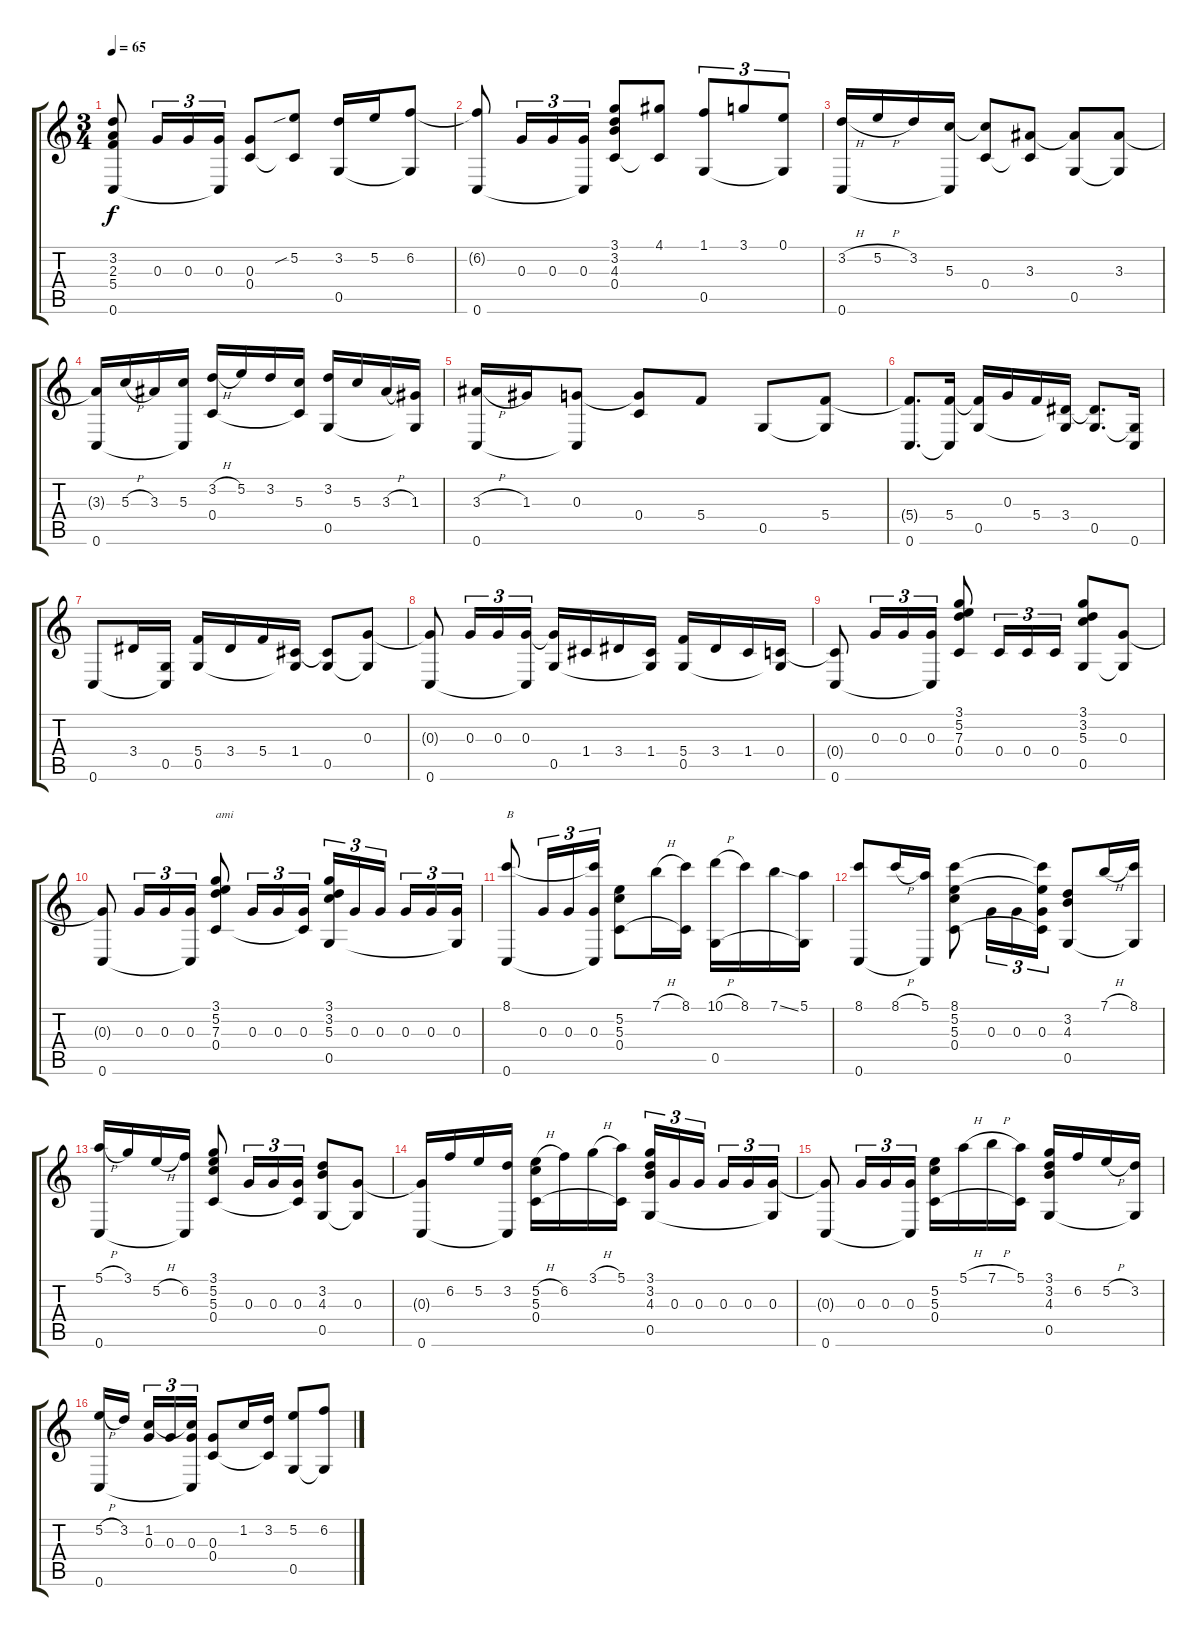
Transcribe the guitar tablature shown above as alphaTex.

\track "" {instrument acousticguitarsteel}
\staff {score tabs}
\tuning (E4 B3 G3 C3 G2 C2) {hide}
\ts (3 4)
\tempo 65
\clef g2
\ks c
(3.2 2.3 5.4 0.6).8{dy f} 0.3.16{tu (3 2)} 0.3.16{tu (3 2)} (0.3 0.6{t}).16{tu (3 2)} (0.3 0.4).8 (5.2{sib} 0.4{t}).8 (3.2 0.5).16 5.2.16 (6.2 0.5{t}).8 |
(6.2{t} 0.6).8 0.3.16{tu (3 2)} 0.3.16{tu (3 2)} (0.3 0.6{t}).16{tu (3 2)} (3.1 3.2 4.3 0.4).8 (4.1 0.4{t}).8 (1.1 0.5).8{tu (3 2)} 3.1.8{tu (3 2)} (0.1 0.5{t}).8{tu (3 2)} |
(3.2{h} 0.6).16 5.2{h}.16 3.2.16 (5.3 0.6{t}).16 (5.3{t} 0.4).8 (3.3 0.4{t}).8 (3.3{t} 0.5).8 (3.3 0.5{t}).8 |
(3.3{t} 0.6).16 5.3{h}.16 3.3.16 (5.3 0.6{t}).16 (3.2{h} 0.4).16 5.2.16 3.2.16 (5.3 0.4{t}).16 (3.2 0.5).16 5.3.16 3.3{h}.16 (1.3 0.5{t}).16 |
(3.3{h} 0.6).16 1.3.16 (0.3 0.6{t}).8 (0.3{t} 0.4).8 5.4.8 0.5.8 (5.4 0.5{t}).8 |
(5.4{t} 0.6).8{d} (5.4 0.6{t}).16 (5.4{t} 0.5).16 0.3.16 5.4.16 (3.4 0.5{t}).16 (3.4{t} 0.5).8{d} (0.5{t} 0.6).16 |
0.6.8 3.4.16 (0.5 0.6{t}).16 (5.4 0.5).16 3.4.16 5.4.16 (1.4 0.5{t}).16 (1.4{t} 0.5).8 (0.3 0.5{t}).8 |
(0.3{t} 0.6).8 0.3.16{tu (3 2)} 0.3.16{tu (3 2)} (0.3 0.6{t}).16{tu (3 2)} (0.3{t} 0.5).16 1.4.16 3.4.16 (1.4 0.5{t}).16 (5.4 0.5).16 3.4.16 1.4.16 (0.4 0.5{t}).16 |
(0.4{t} 0.6).8 0.3.16{tu (3 2)} 0.3.16{tu (3 2)} (0.3 0.6{t}).16{tu (3 2)} (3.1 5.2 7.3 0.4).8 0.4.16{tu (3 2)} 0.4.16{tu (3 2)} 0.4.16{tu (3 2)} (3.1 3.2 5.3 0.5).8 (0.3 0.5{t}).8 |
(0.3{t} 0.6).8 0.3.16{tu (3 2)} 0.3.16{tu (3 2)} (0.3 0.6{t}).16{tu (3 2)} (3.1 5.2 7.3 0.4).8{txt "ami"} 0.3.16{tu (3 2)} 0.3.16{tu (3 2)} (0.3 0.4{t}).16{tu (3 2)} (3.1 3.2 5.3 0.5).16{tu (3 2)} 0.3.16{tu (3 2)} 0.3.16{tu (3 2) beam splitsecondary} 0.3.16{tu (3 2)} 0.3.16{tu (3 2)} (0.3 0.5{t}).16{tu (3 2)} |
(8.1 0.6).8{txt "B"} 0.3.16{tu (3 2)} 0.3.16{tu (3 2)} (8.1{t} 0.3 0.6{t}).16{tu (3 2)} (5.2 5.3 0.4).8 7.1{h}.16 (8.1 0.4{t}).16 (10.1{h} 0.5).16 8.1.16 7.1{ss}.16 (5.1 0.5{t}).16 |
(8.1 0.6).8 8.1{h}.16 (5.1 0.6{t}).16 (8.1 5.2 5.3 0.4).8 0.3.16{tu (3 2)} 0.3.16{tu (3 2)} (8.1{t} 5.2{t} 0.3 0.4{t}).16{tu (3 2)} (3.2 4.3 0.5).8 7.1{h}.16 (8.1 0.5{t}).16 |
(5.1{h} 0.6).16 3.1.16 5.2{h}.16 (6.2 0.6{t}).16 (3.1 5.2 5.3 0.4).8 0.3.16{tu (3 2)} 0.3.16{tu (3 2)} (0.3 0.4{t}).16{tu (3 2)} (3.2 4.3 0.5).8 (0.3 0.5{t}).8 |
(0.3{t} 0.6).16 6.2.16 5.2.16 (3.2 0.6{t}).16 (5.2{h} 5.3 0.4).16 6.2.16 3.1{h}.16 (5.1 0.4{t}).16 (3.1 3.2 4.3 0.5).16{tu (3 2)} 0.3.16{tu (3 2)} 0.3.16{tu (3 2) beam splitsecondary} 0.3.16{tu (3 2)} 0.3.16{tu (3 2)} (0.3 0.5{t}).16{tu (3 2)} |
(0.3{t} 0.6).8 0.3.16{tu (3 2)} 0.3.16{tu (3 2)} (0.3 0.6{t}).16{tu (3 2)} (5.2 5.3 0.4).16 5.1{h}.16 7.1{h}.16 (5.1 0.4{t}).16 (3.1 3.2 4.3 0.5).16 6.2.16 5.2{h}.16 (3.2 0.5{t}).16 |
(5.2{h} 0.6).16 3.2.16{beam splitsecondary} (1.2 0.3).16{tu (3 2)} 0.3.16{tu (3 2)} (1.2{t} 0.3 0.6{t}).16{tu (3 2)} (0.3 0.4).8 1.2.16 (3.2 0.4{t}).16 (5.2 0.5).8 (6.2 0.5{t}).8
